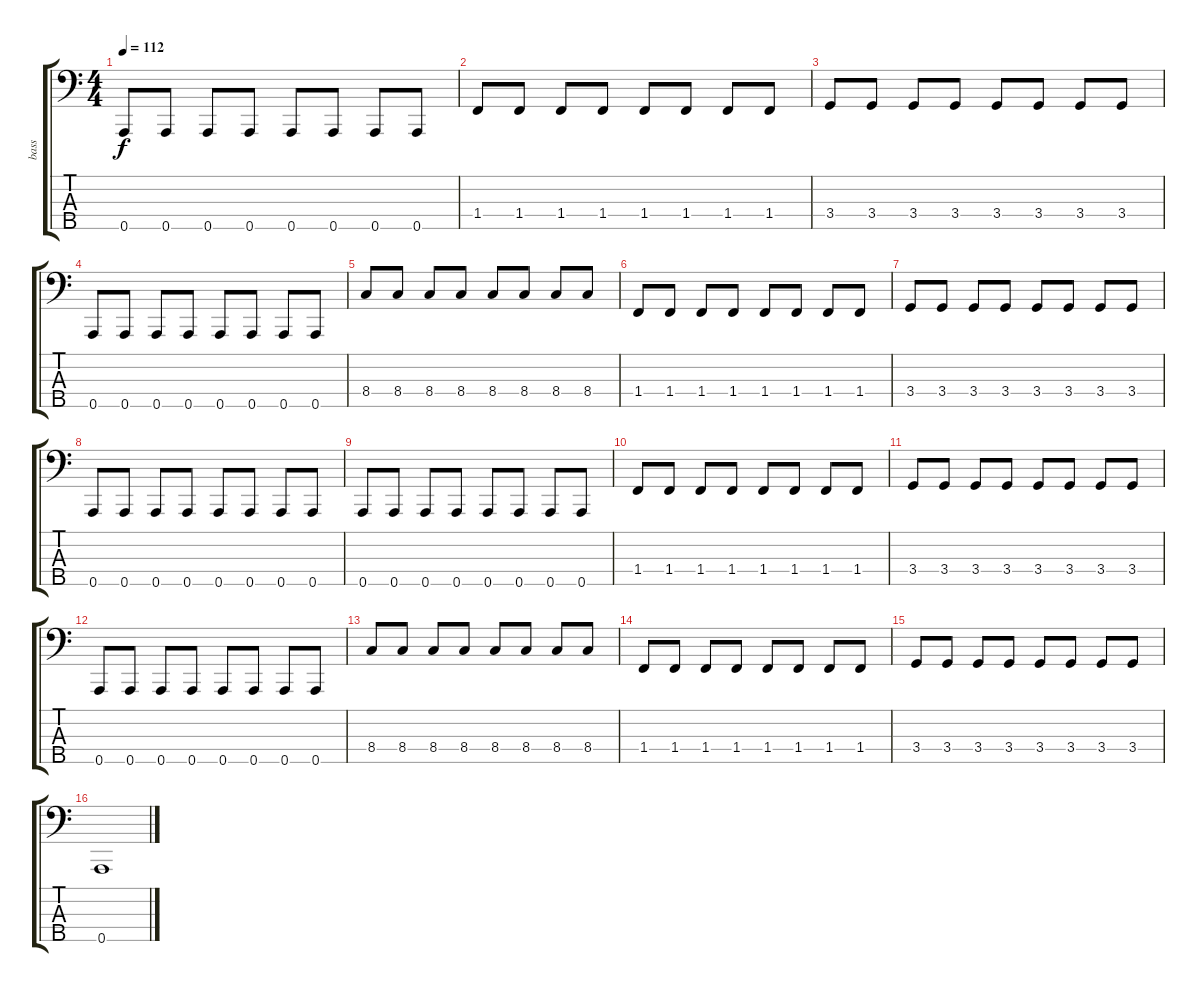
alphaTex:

\track ("bass" "bass") {instrument electricbasspick}
\staff {score tabs}
\tuning (G2 D2 A1 E1 A0) {hide}
\ts (4 4)
\tempo 112
\clef f4
\ks c
0.5.8{dy f} 0.5.8 0.5.8 0.5.8 0.5.8 0.5.8 0.5.8 0.5.8 |
1.4.8 1.4.8 1.4.8 1.4.8 1.4.8 1.4.8 1.4.8 1.4.8 |
3.4.8 3.4.8 3.4.8 3.4.8 3.4.8 3.4.8 3.4.8 3.4.8 |
0.5.8 0.5.8 0.5.8 0.5.8 0.5.8 0.5.8 0.5.8 0.5.8 |
8.4.8 8.4.8 8.4.8 8.4.8 8.4.8 8.4.8 8.4.8 8.4.8 |
1.4.8 1.4.8 1.4.8 1.4.8 1.4.8 1.4.8 1.4.8 1.4.8 |
3.4.8 3.4.8 3.4.8 3.4.8 3.4.8 3.4.8 3.4.8 3.4.8 |
0.5.8 0.5.8 0.5.8 0.5.8 0.5.8 0.5.8 0.5.8 0.5.8 |
0.5.8 0.5.8 0.5.8 0.5.8 0.5.8 0.5.8 0.5.8 0.5.8 |
1.4.8 1.4.8 1.4.8 1.4.8 1.4.8 1.4.8 1.4.8 1.4.8 |
3.4.8 3.4.8 3.4.8 3.4.8 3.4.8 3.4.8 3.4.8 3.4.8 |
0.5.8 0.5.8 0.5.8 0.5.8 0.5.8 0.5.8 0.5.8 0.5.8 |
8.4.8 8.4.8 8.4.8 8.4.8 8.4.8 8.4.8 8.4.8 8.4.8 |
1.4.8 1.4.8 1.4.8 1.4.8 1.4.8 1.4.8 1.4.8 1.4.8 |
3.4.8 3.4.8 3.4.8 3.4.8 3.4.8 3.4.8 3.4.8 3.4.8 |
0.5.1
